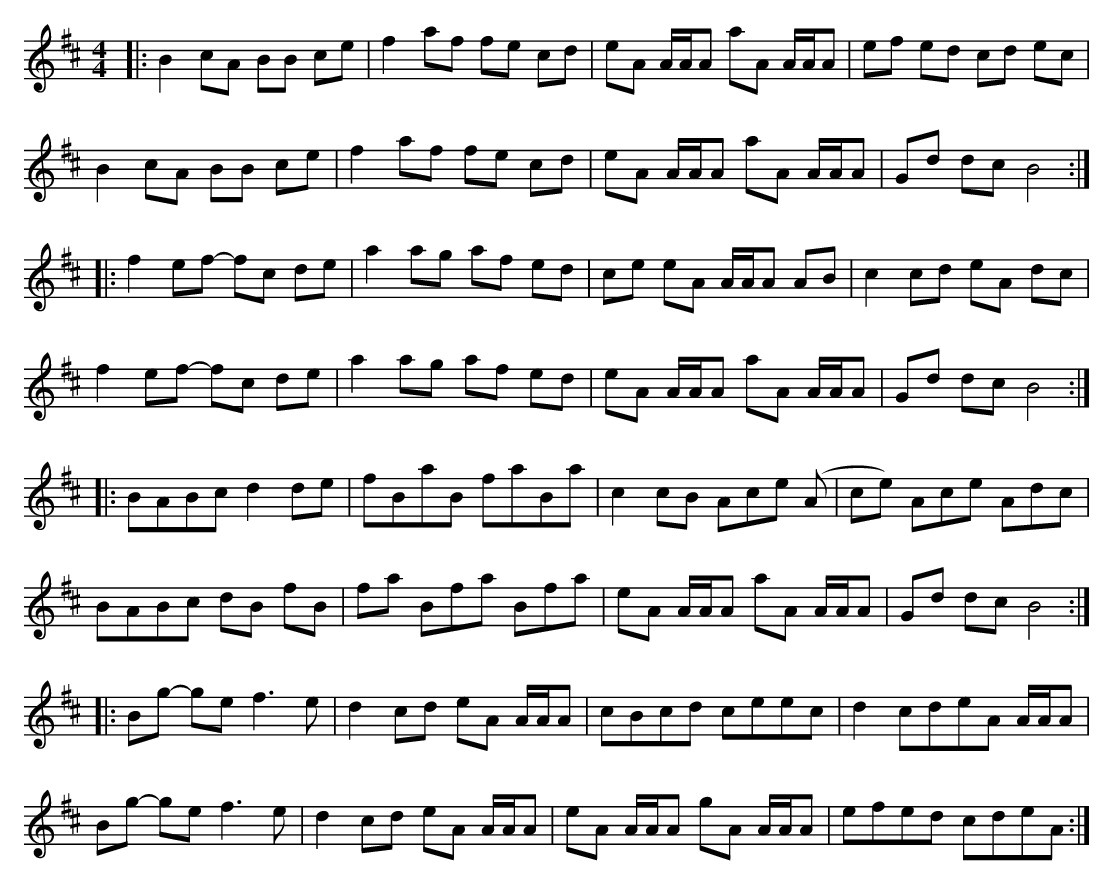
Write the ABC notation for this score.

X:1
M:4/4
K:Bmin
|:B2 cA BB ce|f2 af fe cd|eA A/A/A aA A/A/A|ef ed cd ec|
B2 cA BB ce|f2 af fe cd|eA A/A/A aA A/A/A|Gd dc B4:|
|:f2 ef- fc de|a2 ag af ed|ce eA A/A/A AB|c2 cd eA dc|
f2 ef- fc de|a2 ag af ed|eA A/A/A aA A/A/A|Gd dc B4:|
|:BABc d2 de|fBaB faBa|c2 cB Ace (A|ce) Ace Adc|
BABc dB fB|fa Bfa Bfa|eA A/A/A aA A/A/A|Gd dc B4:|
|:Bg- ge f3 e|d2 cd eA A/A/A|cBcd ceec|d2 cdeA A/A/A|
Bg- ge f3 e|d2 cd eA A/A/A|eA A/A/A gA A/A/A|efed cdeA:|
